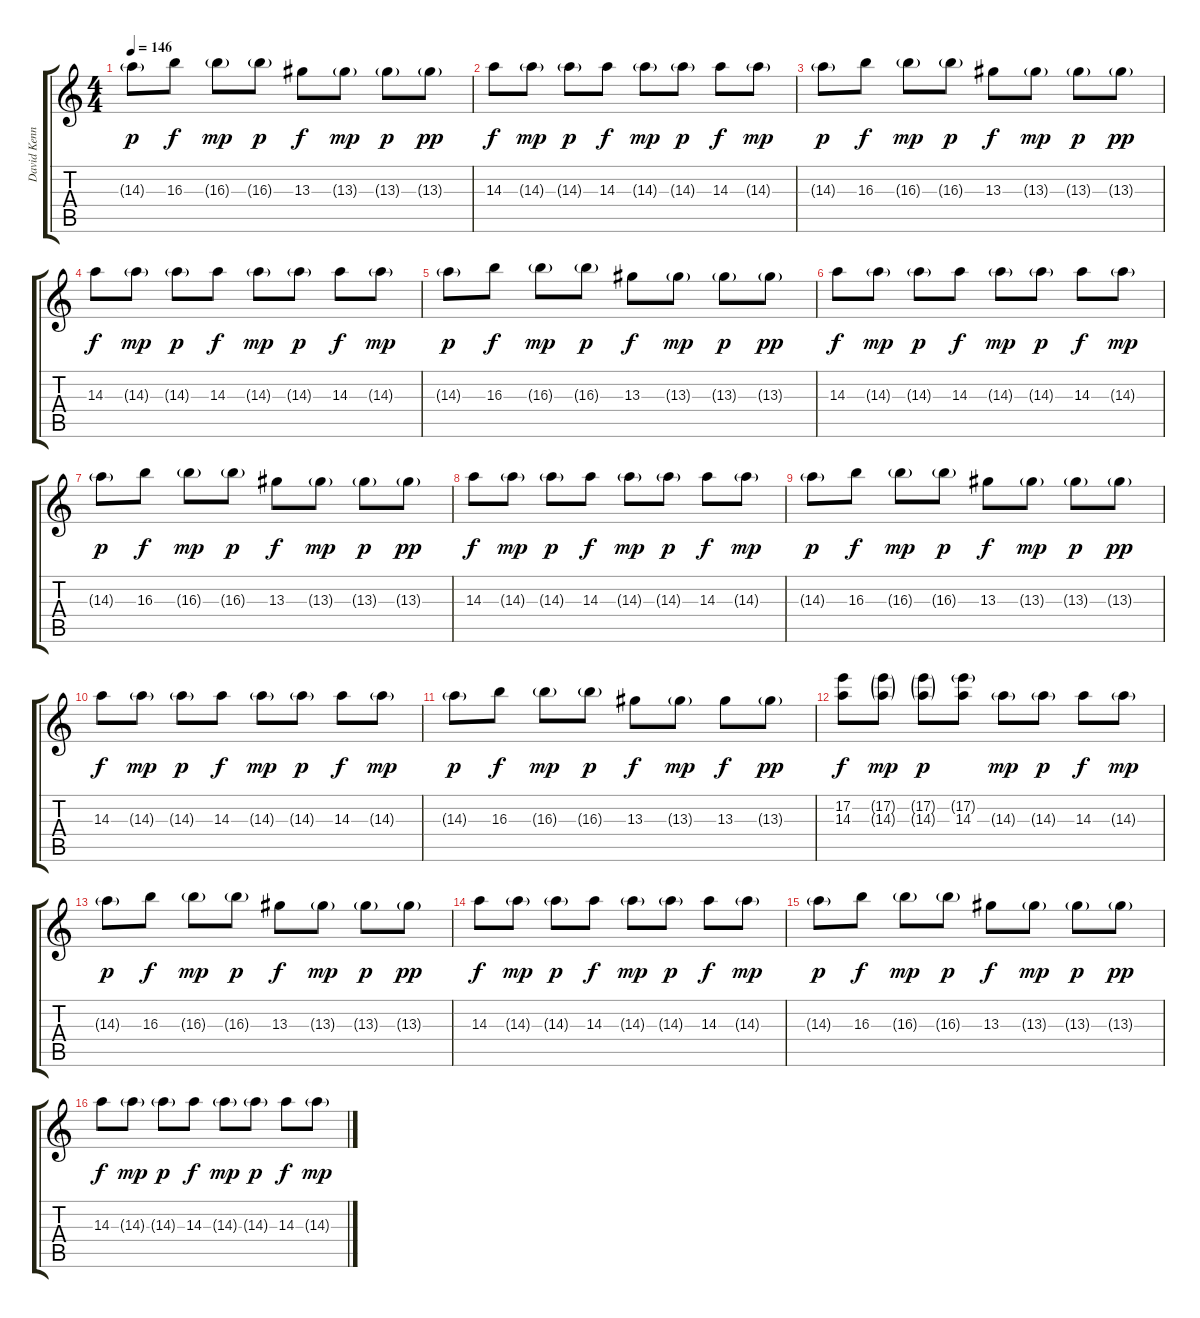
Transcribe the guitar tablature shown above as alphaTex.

\track ("David Kennedy" "David Kenn") {instrument distortionguitar}
\staff {score tabs}
\tuning (E4 B3 G3 D3 A2 E2) {hide}
\ts (4 4)
\tempo 146
\clef g2
\ks c
14.3{g}.8{dy p} 16.3.8{dy f} 16.3{g}.8{dy mp} 16.3{g}.8{dy p} 13.3.8{dy f} 13.3{g}.8{dy mp} 13.3{g}.8{dy p} 13.3{g}.8{dy pp} |
14.3.8{dy f} 14.3{g}.8{dy mp} 14.3{g}.8{dy p} 14.3.8{dy f} 14.3{g}.8{dy mp} 14.3{g}.8{dy p} 14.3.8{dy f} 14.3{g}.8{dy mp} |
14.3{g}.8{dy p} 16.3.8{dy f} 16.3{g}.8{dy mp} 16.3{g}.8{dy p} 13.3.8{dy f} 13.3{g}.8{dy mp} 13.3{g}.8{dy p} 13.3{g}.8{dy pp} |
14.3.8{dy f} 14.3{g}.8{dy mp} 14.3{g}.8{dy p} 14.3.8{dy f} 14.3{g}.8{dy mp} 14.3{g}.8{dy p} 14.3.8{dy f} 14.3{g}.8{dy mp} |
14.3{g}.8{dy p} 16.3.8{dy f} 16.3{g}.8{dy mp} 16.3{g}.8{dy p} 13.3.8{dy f} 13.3{g}.8{dy mp} 13.3{g}.8{dy p} 13.3{g}.8{dy pp} |
14.3.8{dy f} 14.3{g}.8{dy mp} 14.3{g}.8{dy p} 14.3.8{dy f} 14.3{g}.8{dy mp} 14.3{g}.8{dy p} 14.3.8{dy f} 14.3{g}.8{dy mp} |
14.3{g}.8{dy p} 16.3.8{dy f} 16.3{g}.8{dy mp} 16.3{g}.8{dy p} 13.3.8{dy f} 13.3{g}.8{dy mp} 13.3{g}.8{dy p} 13.3{g}.8{dy pp} |
14.3.8{dy f} 14.3{g}.8{dy mp} 14.3{g}.8{dy p} 14.3.8{dy f} 14.3{g}.8{dy mp} 14.3{g}.8{dy p} 14.3.8{dy f} 14.3{g}.8{dy mp} |
14.3{g}.8{dy p} 16.3.8{dy f} 16.3{g}.8{dy mp} 16.3{g}.8{dy p} 13.3.8{dy f} 13.3{g}.8{dy mp} 13.3{g}.8{dy p} 13.3{g}.8{dy pp} |
14.3.8{dy f} 14.3{g}.8{dy mp} 14.3{g}.8{dy p} 14.3.8{dy f} 14.3{g}.8{dy mp} 14.3{g}.8{dy p} 14.3.8{dy f} 14.3{g}.8{dy mp} |
14.3{g}.8{dy p} 16.3.8{dy f} 16.3{g}.8{dy mp} 16.3{g}.8{dy p} 13.3.8{dy f} 13.3{g}.8{dy mp} 13.3.8{dy f} 13.3{g}.8{dy pp} |
(17.2 14.3).8{dy f volume 10 balance 8} (17.2{g} 14.3{g}).8{dy mp} (17.2{g} 14.3{g}).8{dy p} (17.2{g} 14.3).8 14.3{g}.8{dy mp} 14.3{g}.8{dy p} 14.3.8{dy f} 14.3{g}.8{dy mp} |
14.3{g}.8{dy p} 16.3.8{dy f} 16.3{g}.8{dy mp} 16.3{g}.8{dy p} 13.3.8{dy f} 13.3{g}.8{dy mp} 13.3{g}.8{dy p} 13.3{g}.8{dy pp} |
14.3.8{dy f} 14.3{g}.8{dy mp} 14.3{g}.8{dy p} 14.3.8{dy f} 14.3{g}.8{dy mp} 14.3{g}.8{dy p} 14.3.8{dy f} 14.3{g}.8{dy mp} |
14.3{g}.8{dy p} 16.3.8{dy f} 16.3{g}.8{dy mp} 16.3{g}.8{dy p} 13.3.8{dy f} 13.3{g}.8{dy mp} 13.3{g}.8{dy p} 13.3{g}.8{dy pp} |
14.3.8{dy f} 14.3{g}.8{dy mp} 14.3{g}.8{dy p} 14.3.8{dy f} 14.3{g}.8{dy mp} 14.3{g}.8{dy p} 14.3.8{dy f} 14.3{g}.8{dy mp}
